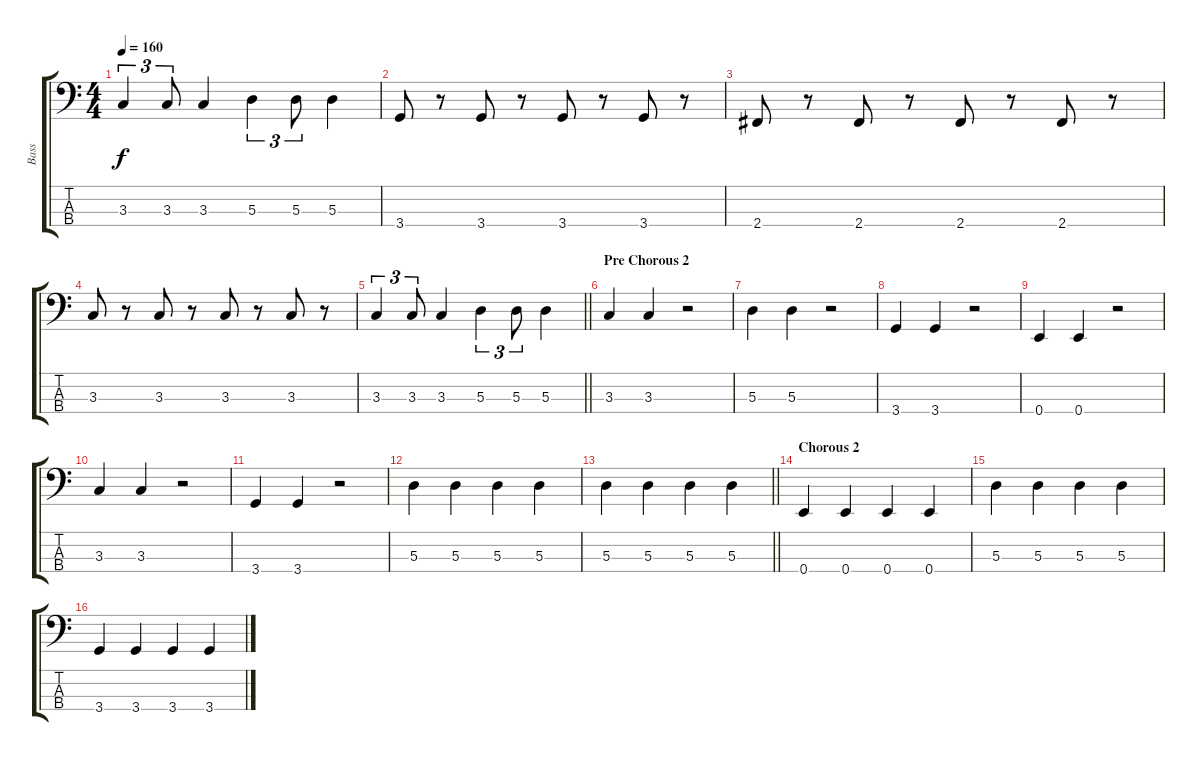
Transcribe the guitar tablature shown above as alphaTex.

\track ("Bass" "Bass") {instrument electricbassfinger}
\staff {score tabs}
\tuning (G2 D2 A1 E1) {hide}
\ts (4 4)
\tempo 160
\clef f4
\ks c
3.3.4{tu (3 2) dy f} 3.3.8{tu (3 2)} 3.3.4 5.3.4{tu (3 2)} 5.3.8{tu (3 2)} 5.3.4 |
3.4.8 r.8 3.4.8 r.8 3.4.8 r.8 3.4.8 r.8 |
2.4.8 r.8 2.4.8 r.8 2.4.8 r.8 2.4.8 r.8 |
3.3.8 r.8 3.3.8 r.8 3.3.8 r.8 3.3.8 r.8 |
\barLineRight lightlight
3.3.4{tu (3 2)} 3.3.8{tu (3 2)} 3.3.4 5.3.4{tu (3 2)} 5.3.8{tu (3 2)} 5.3.4 |
\section ("" "Pre Chorous 2")
3.3.4 3.3.4 r.2 |
5.3.4 5.3.4 r.2 |
3.4.4 3.4.4 r.2 |
0.4.4 0.4.4 r.2 |
3.3.4 3.3.4 r.2 |
3.4.4 3.4.4 r.2 |
5.3.4 5.3.4 5.3.4 5.3.4 |
\barLineRight lightlight
5.3.4 5.3.4 5.3.4 5.3.4 |
\section ("" "Chorous 2")
0.4.4 0.4.4 0.4.4 0.4.4 |
5.3.4 5.3.4 5.3.4 5.3.4 |
3.4.4 3.4.4 3.4.4 3.4.4
